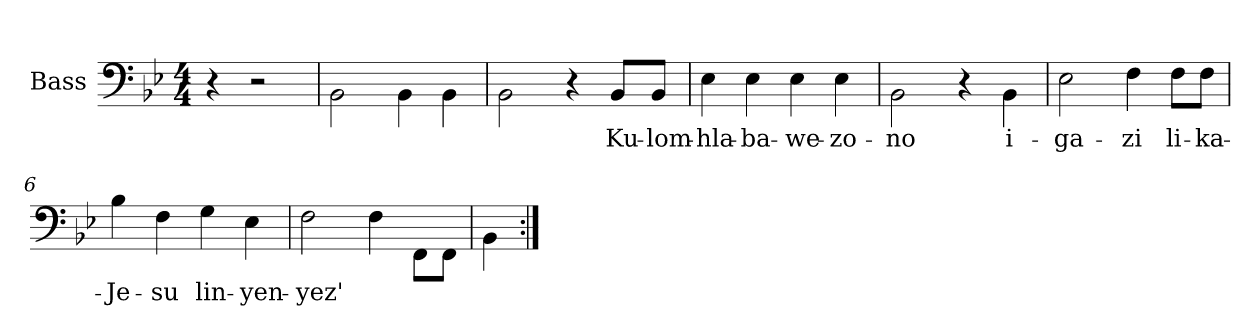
**kern	**text
*part1	*part1
*staff1	*staff1
*I"Bass	*
*I'B.	*
*clefF4	*
*k[b-e-]	*
*M4/4	*
*MM60	*
=	=
4r	.
2r	.
=1	=1
2BB-\	.
4BB-\	.
4BB-\	.
=2	=2
2BB-\	.
4r	.
!	!LO:LY:b
8BB-/L	Ku-
!	!LO:LY:b
8BB-/J	-lom-
=3	=3
!	!LO:LY:b
4E-\	-hla-
!	!LO:LY:b
4E-\	-ba-
!	!LO:LY:b
4E-\	-we-
!	!LO:LY:b
4E-\	-zo-
=4	=4
!	!LO:LY:b
2BB-\	-no
4r	.
!	!LO:LY:b
4BB-\	i-
=5	=5
!	!LO:LY:b
2E-\	-ga-
!	!LO:LY:b
4F\	-zi
!	!LO:LY:b
8F\L	li-
!	!LO:LY:b
8F\J	-ka-
=6	=6
!	!LO:LY:b
4B-\	-Je-
!	!LO:LY:b
4F\	-su
!	!LO:LY:b
4G\	lin-
!	!LO:LY:b
4E-\	-yen-
!!LO:LB:g=z
=7	=7
!	!LO:LY:b
2F\	-yez'
4F\	.
8FF\L	.
8FF\J	.
=8	=8
4BB-\	.
=:|!	=:|!
*-	*-
